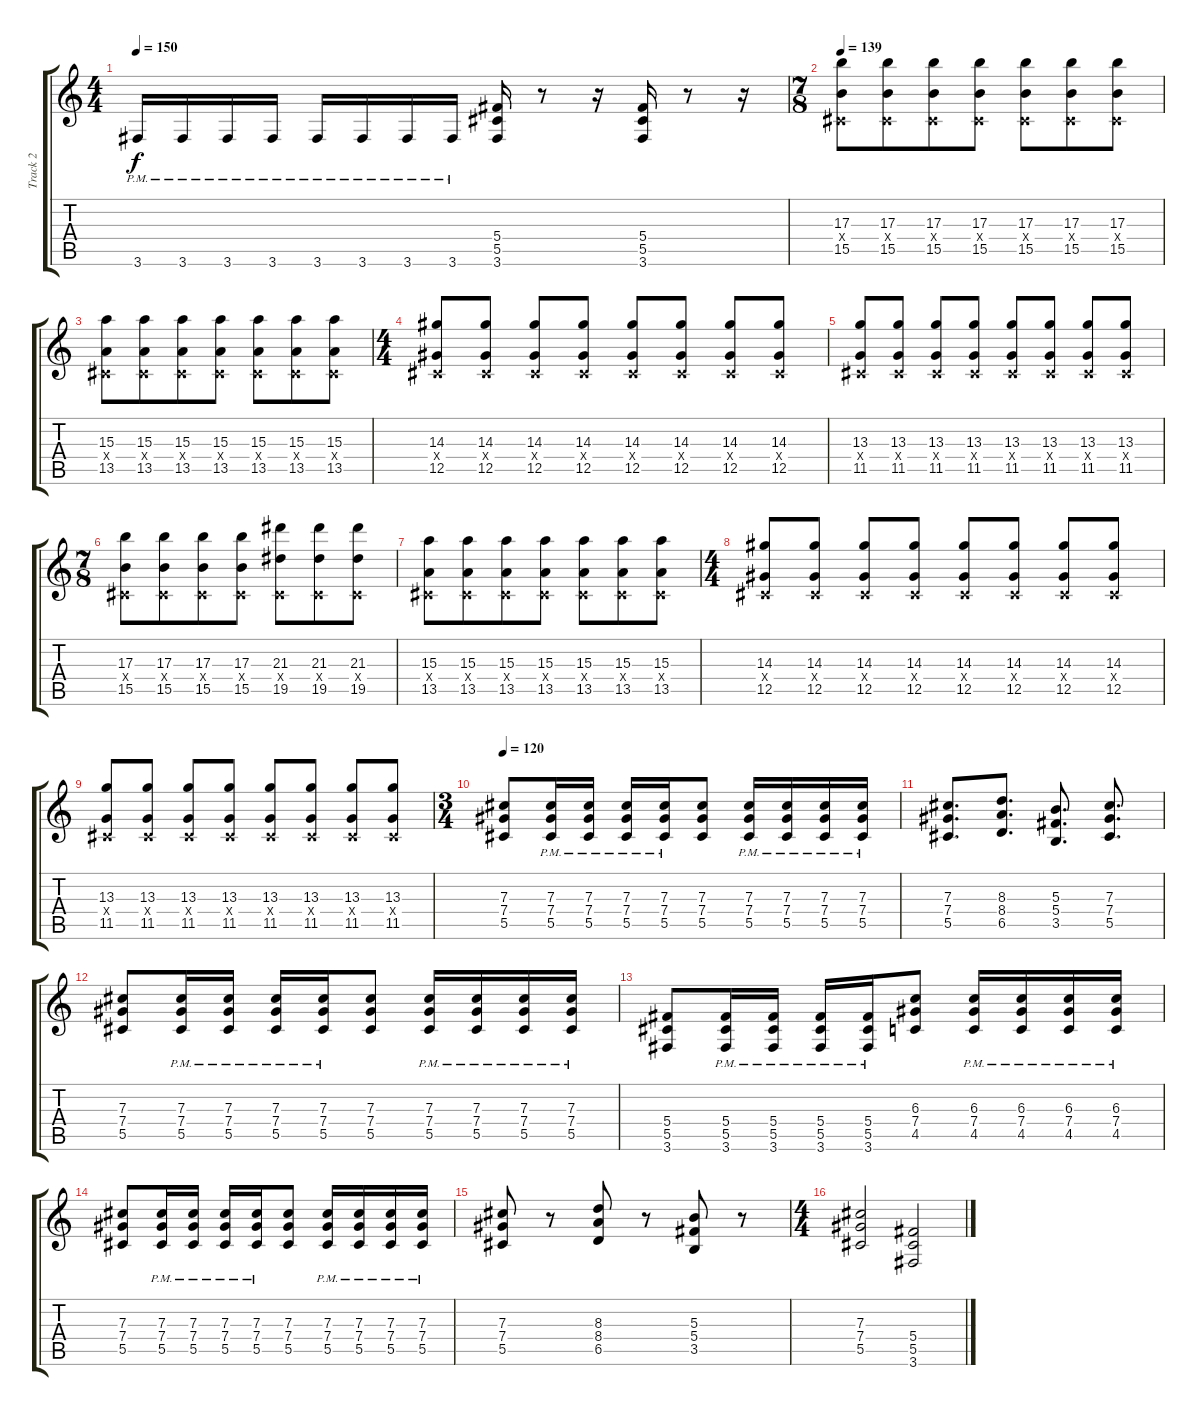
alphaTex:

\track ("Track 2" "Track 2") {instrument distortionguitar}
\staff {score tabs}
\tuning (Eb4 Bb3 Gb3 Db3 Ab2 Eb2) {hide}
\ts (4 4)
\tempo 150
\clef g2
\ks c
3.6{pm}.16{dy f} 3.6{pm}.16 3.6{pm}.16 3.6{pm}.16 3.6{pm}.16 3.6{pm}.16 3.6{pm}.16 3.6{pm}.16 (5.4 5.5 3.6).16 r.8 r.16 (5.4 5.5 3.6).16 r.8 r.16 |
\ts (7 8)
\tempo 139
(17.3 0.4{x} 15.5).8 (17.3 0.4{x} 15.5).8 (17.3 0.4{x} 15.5).8 (17.3 0.4{x} 15.5).8 (17.3 0.4{x} 15.5).8 (17.3 0.4{x} 15.5).8 (17.3 0.4{x} 15.5).8 |
(15.3 0.4{x} 13.5).8 (15.3 0.4{x} 13.5).8 (15.3 0.4{x} 13.5).8 (15.3 0.4{x} 13.5).8 (15.3 0.4{x} 13.5).8 (15.3 0.4{x} 13.5).8 (15.3 0.4{x} 13.5).8 |
\ts (4 4)
(14.3 0.4{x} 12.5).8 (14.3 0.4{x} 12.5).8 (14.3 0.4{x} 12.5).8 (14.3 0.4{x} 12.5).8 (14.3 0.4{x} 12.5).8 (14.3 0.4{x} 12.5).8 (14.3 0.4{x} 12.5).8 (14.3 0.4{x} 12.5).8 |
(13.3 0.4{x} 11.5).8 (13.3 0.4{x} 11.5).8 (13.3 0.4{x} 11.5).8 (13.3 0.4{x} 11.5).8 (13.3 0.4{x} 11.5).8 (13.3 0.4{x} 11.5).8 (13.3 0.4{x} 11.5).8 (13.3 0.4{x} 11.5).8 |
\ts (7 8)
(17.3 0.4{x} 15.5).8 (17.3 0.4{x} 15.5).8 (17.3 0.4{x} 15.5).8 (17.3 0.4{x} 15.5).8 (21.3 0.4{x} 19.5).8 (21.3 0.4{x} 19.5).8 (21.3 0.4{x} 19.5).8 |
(15.3 0.4{x} 13.5).8 (15.3 0.4{x} 13.5).8 (15.3 0.4{x} 13.5).8 (15.3 0.4{x} 13.5).8 (15.3 0.4{x} 13.5).8 (15.3 0.4{x} 13.5).8 (15.3 0.4{x} 13.5).8 |
\ts (4 4)
(14.3 0.4{x} 12.5).8 (14.3 0.4{x} 12.5).8 (14.3 0.4{x} 12.5).8 (14.3 0.4{x} 12.5).8 (14.3 0.4{x} 12.5).8 (14.3 0.4{x} 12.5).8 (14.3 0.4{x} 12.5).8 (14.3 0.4{x} 12.5).8 |
(13.3 0.4{x} 11.5).8 (13.3 0.4{x} 11.5).8 (13.3 0.4{x} 11.5).8 (13.3 0.4{x} 11.5).8 (13.3 0.4{x} 11.5).8 (13.3 0.4{x} 11.5).8 (13.3 0.4{x} 11.5).8 (13.3 0.4{x} 11.5).8 |
\ts (3 4)
\tempo 120
(7.3 7.4 5.5).8 (7.3{pm} 7.4{pm} 5.5{pm}).16 (7.3{pm} 7.4{pm} 5.5{pm}).16 (7.3{pm} 7.4{pm} 5.5{pm}).16 (7.3{pm} 7.4{pm} 5.5{pm}).16 (7.3 7.4 5.5).8 (7.3{pm} 7.4{pm} 5.5{pm}).16 (7.3{pm} 7.4{pm} 5.5{pm}).16 (7.3{pm} 7.4{pm} 5.5{pm}).16 (7.3{pm} 7.4{pm} 5.5{pm}).16 |
(7.3 7.4 5.5).8{d} (8.3 8.4 6.5).8{d} (5.3 5.4 3.5).8{d} (7.3 7.4 5.5).8{d} |
(7.3 7.4 5.5).8 (7.3{pm} 7.4{pm} 5.5{pm}).16 (7.3{pm} 7.4{pm} 5.5{pm}).16 (7.3{pm} 7.4{pm} 5.5{pm}).16 (7.3{pm} 7.4{pm} 5.5{pm}).16 (7.3 7.4 5.5).8 (7.3{pm} 7.4{pm} 5.5{pm}).16 (7.3{pm} 7.4{pm} 5.5{pm}).16 (7.3{pm} 7.4{pm} 5.5{pm}).16 (7.3{pm} 7.4{pm} 5.5{pm}).16 |
(5.4 5.5 3.6).8 (5.4{pm} 5.5{pm} 3.6{pm}).16 (5.4{pm} 5.5{pm} 3.6{pm}).16 (5.4{pm} 5.5{pm} 3.6{pm}).16 (5.4{pm} 5.5{pm} 3.6{pm}).16 (6.3 7.4 4.5).8 (6.3{pm} 7.4{pm} 4.5{pm}).16 (6.3{pm} 7.4{pm} 4.5{pm}).16 (6.3{pm} 7.4{pm} 4.5{pm}).16 (6.3{pm} 7.4{pm} 4.5{pm}).16 |
(7.3 7.4 5.5).8 (7.3{pm} 7.4{pm} 5.5{pm}).16 (7.3{pm} 7.4{pm} 5.5{pm}).16 (7.3{pm} 7.4{pm} 5.5{pm}).16 (7.3{pm} 7.4{pm} 5.5{pm}).16 (7.3 7.4 5.5).8 (7.3{pm} 7.4{pm} 5.5{pm}).16 (7.3{pm} 7.4{pm} 5.5{pm}).16 (7.3{pm} 7.4{pm} 5.5{pm}).16 (7.3{pm} 7.4{pm} 5.5{pm}).16 |
(7.3 7.4 5.5).8 r.8 (8.3 8.4 6.5).8 r.8 (5.3 5.4 3.5).8 r.8 |
\ts (4 4)
(7.3 7.4 5.5).2 (5.4 5.5 3.6).2
